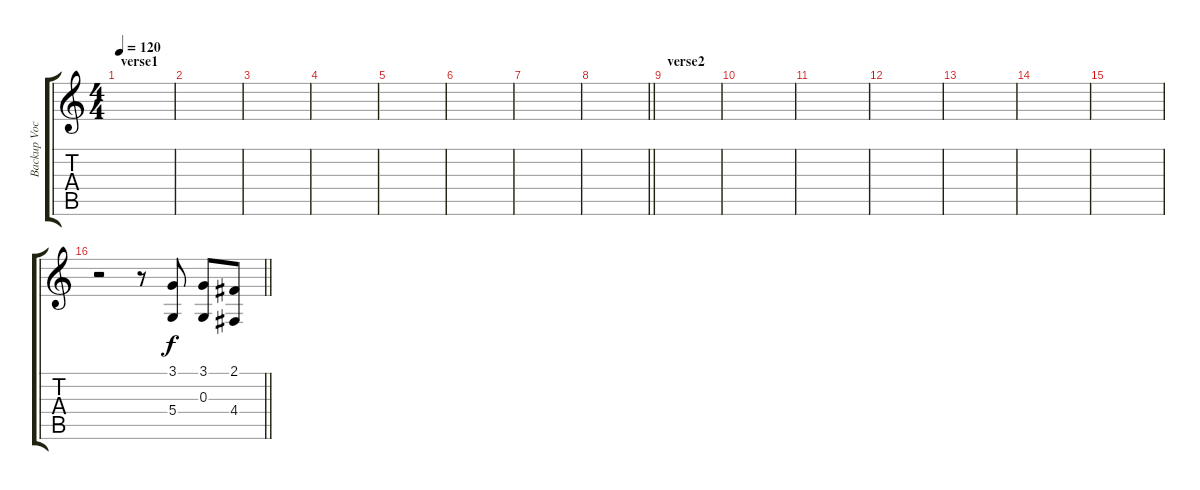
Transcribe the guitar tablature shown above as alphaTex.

\track ("Backup Vocal" "Backup Voc") {instrument synthvoice}
\staff {score tabs}
\tuning (E4 B3 G3 D3 A2 E2) {hide}
\ts (4 4)
\section ("" "verse1")
\tempo 120
\clef g2
\ks c
|
|
|
|
|
|
|
\barLineRight lightlight
|
\section ("" "verse2")
|
|
|
|
|
|
|
\barLineRight lightlight
r.2 r.8 (3.1 5.4).8 (3.1 0.3).8 (2.1 4.4).8
